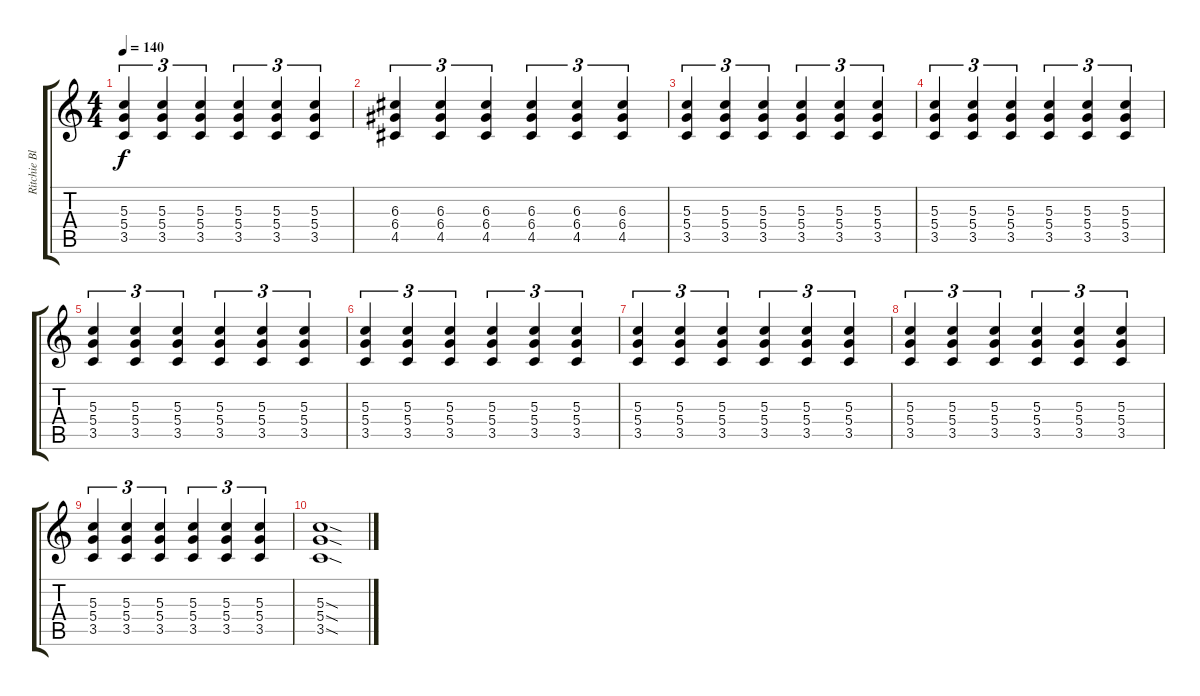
\track ("Ritchie Blackmore Solo" "Ritchie Bl") {instrument overdrivenguitar}
\staff {score tabs}
\tuning (E4 B3 G3 D3 A2 E2) {hide}
\ts (4 4)
\tempo 140
\clef g2
\ks c
(5.3 5.4 3.5).4{tu (3 2) dy f} (5.3 5.4 3.5).4{tu (3 2)} (5.3 5.4 3.5).4{tu (3 2)} (5.3 5.4 3.5).4{tu (3 2)} (5.3 5.4 3.5).4{tu (3 2)} (5.3 5.4 3.5).4{tu (3 2)} |
(6.3 6.4 4.5).4{tu (3 2)} (6.3 6.4 4.5).4{tu (3 2)} (6.3 6.4 4.5).4{tu (3 2)} (6.3 6.4 4.5).4{tu (3 2)} (6.3 6.4 4.5).4{tu (3 2)} (6.3 6.4 4.5).4{tu (3 2)} |
(5.3 5.4 3.5).4{tu (3 2)} (5.3 5.4 3.5).4{tu (3 2)} (5.3 5.4 3.5).4{tu (3 2)} (5.3 5.4 3.5).4{tu (3 2)} (5.3 5.4 3.5).4{tu (3 2)} (5.3 5.4 3.5).4{tu (3 2)} |
(5.3 5.4 3.5).4{tu (3 2)} (5.3 5.4 3.5).4{tu (3 2)} (5.3 5.4 3.5).4{tu (3 2)} (5.3 5.4 3.5).4{tu (3 2)} (5.3 5.4 3.5).4{tu (3 2)} (5.3 5.4 3.5).4{tu (3 2)} |
(5.3 5.4 3.5).4{tu (3 2)} (5.3 5.4 3.5).4{tu (3 2)} (5.3 5.4 3.5).4{tu (3 2)} (5.3 5.4 3.5).4{tu (3 2)} (5.3 5.4 3.5).4{tu (3 2)} (5.3 5.4 3.5).4{tu (3 2)} |
(5.3 5.4 3.5).4{tu (3 2)} (5.3 5.4 3.5).4{tu (3 2)} (5.3 5.4 3.5).4{tu (3 2)} (5.3 5.4 3.5).4{tu (3 2)} (5.3 5.4 3.5).4{tu (3 2)} (5.3 5.4 3.5).4{tu (3 2)} |
(5.3 5.4 3.5).4{tu (3 2)} (5.3 5.4 3.5).4{tu (3 2)} (5.3 5.4 3.5).4{tu (3 2)} (5.3 5.4 3.5).4{tu (3 2)} (5.3 5.4 3.5).4{tu (3 2)} (5.3 5.4 3.5).4{tu (3 2)} |
(5.3 5.4 3.5).4{tu (3 2)} (5.3 5.4 3.5).4{tu (3 2)} (5.3 5.4 3.5).4{tu (3 2)} (5.3 5.4 3.5).4{tu (3 2)} (5.3 5.4 3.5).4{tu (3 2)} (5.3 5.4 3.5).4{tu (3 2)} |
(5.3 5.4 3.5).4{tu (3 2)} (5.3 5.4 3.5).4{tu (3 2)} (5.3 5.4 3.5).4{tu (3 2)} (5.3 5.4 3.5).4{tu (3 2)} (5.3 5.4 3.5).4{tu (3 2)} (5.3 5.4 3.5).4{tu (3 2)} |
(5.3{sod} 5.4{sod} 3.5{sod}).1
